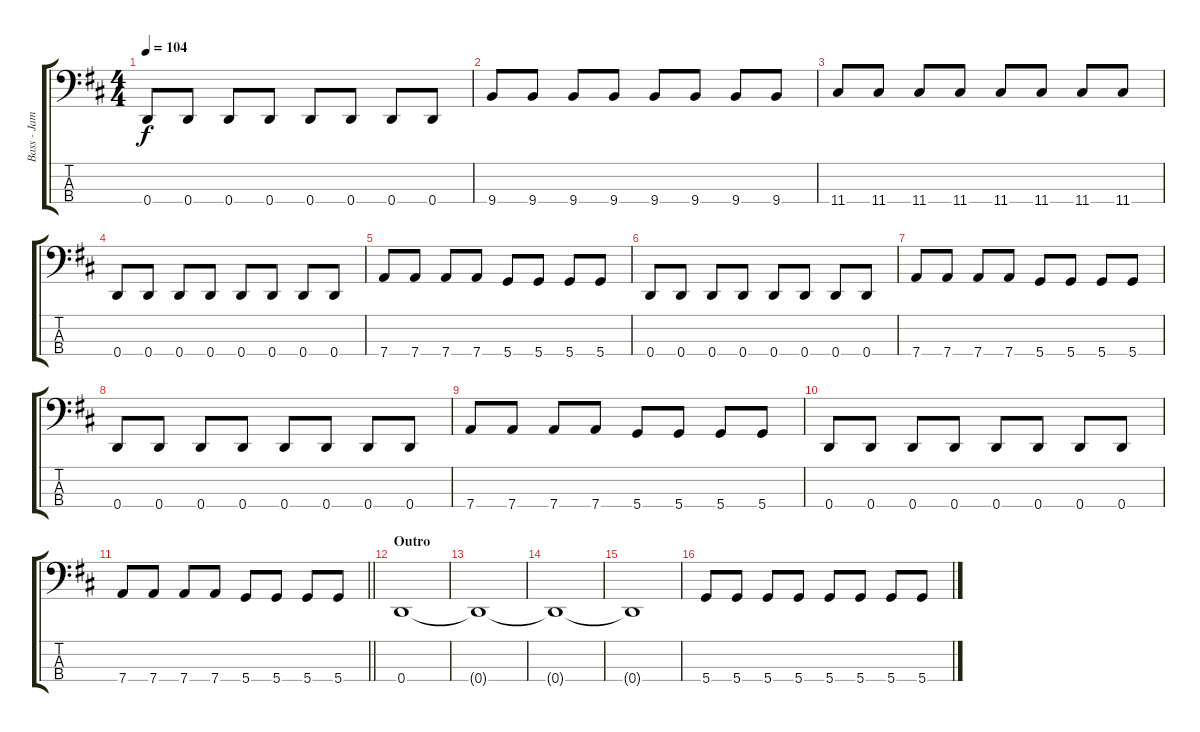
\track ("Bass - James Johnston" "Bass - Jam") {instrument electricbassfinger}
\staff {score tabs}
\tuning (G2 D2 A1 D1) {hide}
\ts (4 4)
\tempo 104
\clef f4
\ks d
0.4.8{dy f} 0.4.8 0.4.8 0.4.8 0.4.8 0.4.8 0.4.8 0.4.8 |
9.4.8 9.4.8 9.4.8 9.4.8 9.4.8 9.4.8 9.4.8 9.4.8 |
11.4.8 11.4.8 11.4.8 11.4.8 11.4.8 11.4.8 11.4.8 11.4.8 |
0.4.8 0.4.8 0.4.8 0.4.8 0.4.8 0.4.8 0.4.8 0.4.8 |
7.4.8 7.4.8 7.4.8 7.4.8 5.4.8 5.4.8 5.4.8 5.4.8 |
0.4.8 0.4.8 0.4.8 0.4.8 0.4.8 0.4.8 0.4.8 0.4.8 |
7.4.8 7.4.8 7.4.8 7.4.8 5.4.8 5.4.8 5.4.8 5.4.8 |
0.4.8 0.4.8 0.4.8 0.4.8 0.4.8 0.4.8 0.4.8 0.4.8 |
7.4.8 7.4.8 7.4.8 7.4.8 5.4.8 5.4.8 5.4.8 5.4.8 |
0.4.8 0.4.8 0.4.8 0.4.8 0.4.8 0.4.8 0.4.8 0.4.8 |
\barLineRight lightlight
7.4.8 7.4.8 7.4.8 7.4.8 5.4.8 5.4.8 5.4.8 5.4.8 |
\section ("" "Outro")
0.4.1 |
0.4{t}.1 |
0.4{t}.1 |
0.4{t}.1 |
5.4.8 5.4.8 5.4.8 5.4.8 5.4.8 5.4.8 5.4.8 5.4.8
